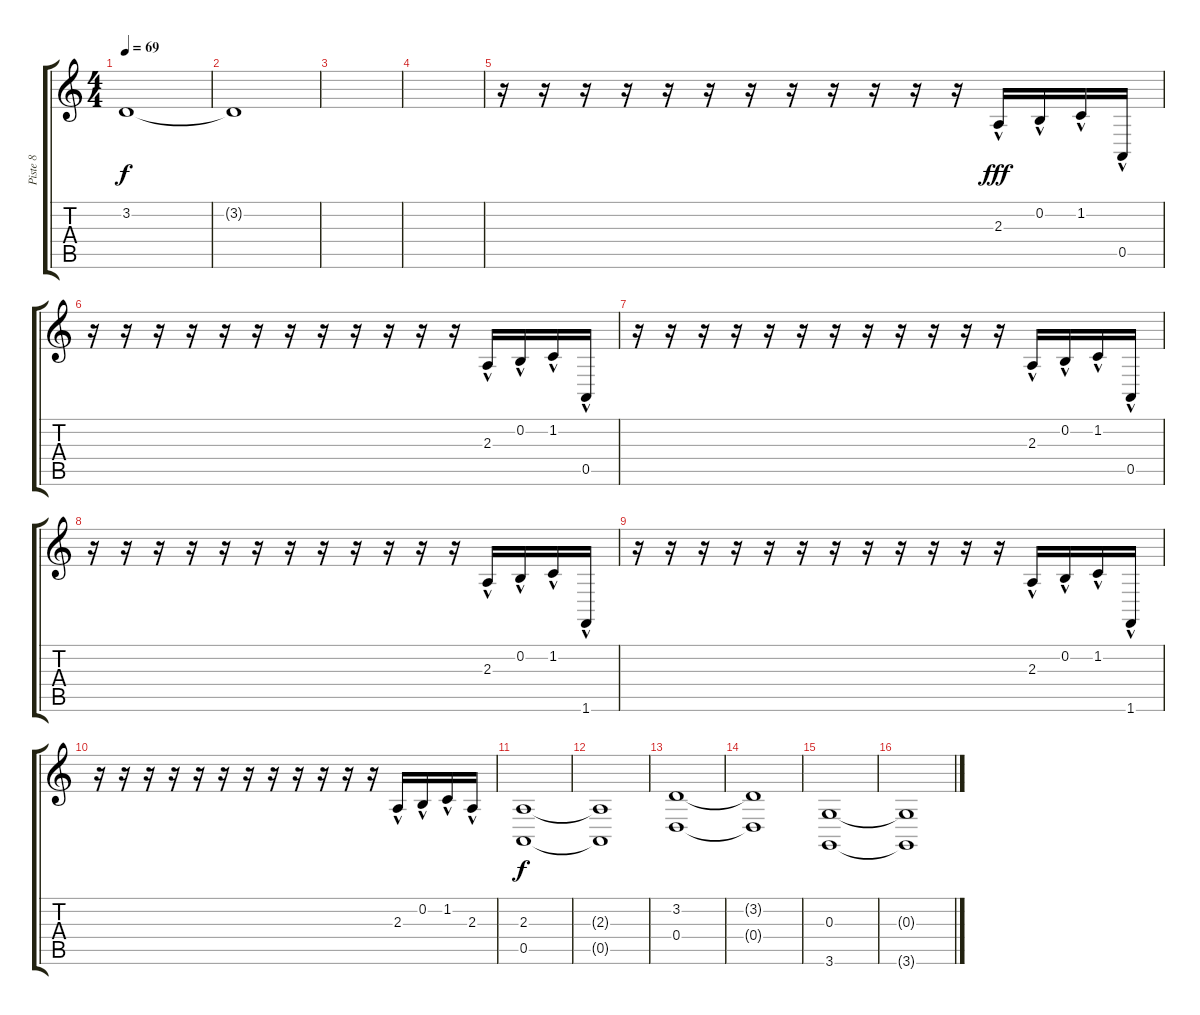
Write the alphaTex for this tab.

\track ("Piste 8" "Piste 8") {instrument synthstrings2}
\staff {score tabs}
\tuning (E4 B3 G3 D3 A2 E2) {hide}
\ts (4 4)
\tempo 69
\clef g2
\ks c
3.2.1{dy f} |
3.2{t}.1 |
|
|
r.16{volume 16 instrument synthstrings2} r.16 r.16 r.16 r.16 r.16 r.16 r.16 r.16 r.16 r.16 r.16 2.3{hac}.16{dy fff} 0.2{hac}.16 1.2{hac}.16 0.5{hac}.16 |
r.16 r.16 r.16 r.16 r.16 r.16 r.16 r.16 r.16 r.16 r.16 r.16 2.3{hac}.16 0.2{hac}.16 1.2{hac}.16 0.5{hac}.16 |
r.16 r.16 r.16 r.16 r.16 r.16 r.16 r.16 r.16 r.16 r.16 r.16 2.3{hac}.16 0.2{hac}.16 1.2{hac}.16 0.5{hac}.16 |
r.16 r.16 r.16 r.16 r.16 r.16 r.16 r.16 r.16 r.16 r.16 r.16 2.3{hac}.16 0.2{hac}.16 1.2{hac}.16 1.6{hac}.16 |
r.16 r.16 r.16 r.16 r.16 r.16 r.16 r.16 r.16 r.16 r.16 r.16 2.3{hac}.16 0.2{hac}.16 1.2{hac}.16 1.6{hac}.16 |
r.16 r.16 r.16 r.16 r.16 r.16 r.16 r.16 r.16 r.16 r.16 r.16 2.3{hac}.16 0.2{hac}.16 1.2{hac}.16 2.3{hac}.16 |
(2.3 0.5).1{dy f} |
(2.3{t} 0.5{t}).1 |
(3.2 0.4).1 |
(3.2{t} 0.4{t}).1 |
(0.3 3.6).1 |
(0.3{t} 3.6{t}).1
